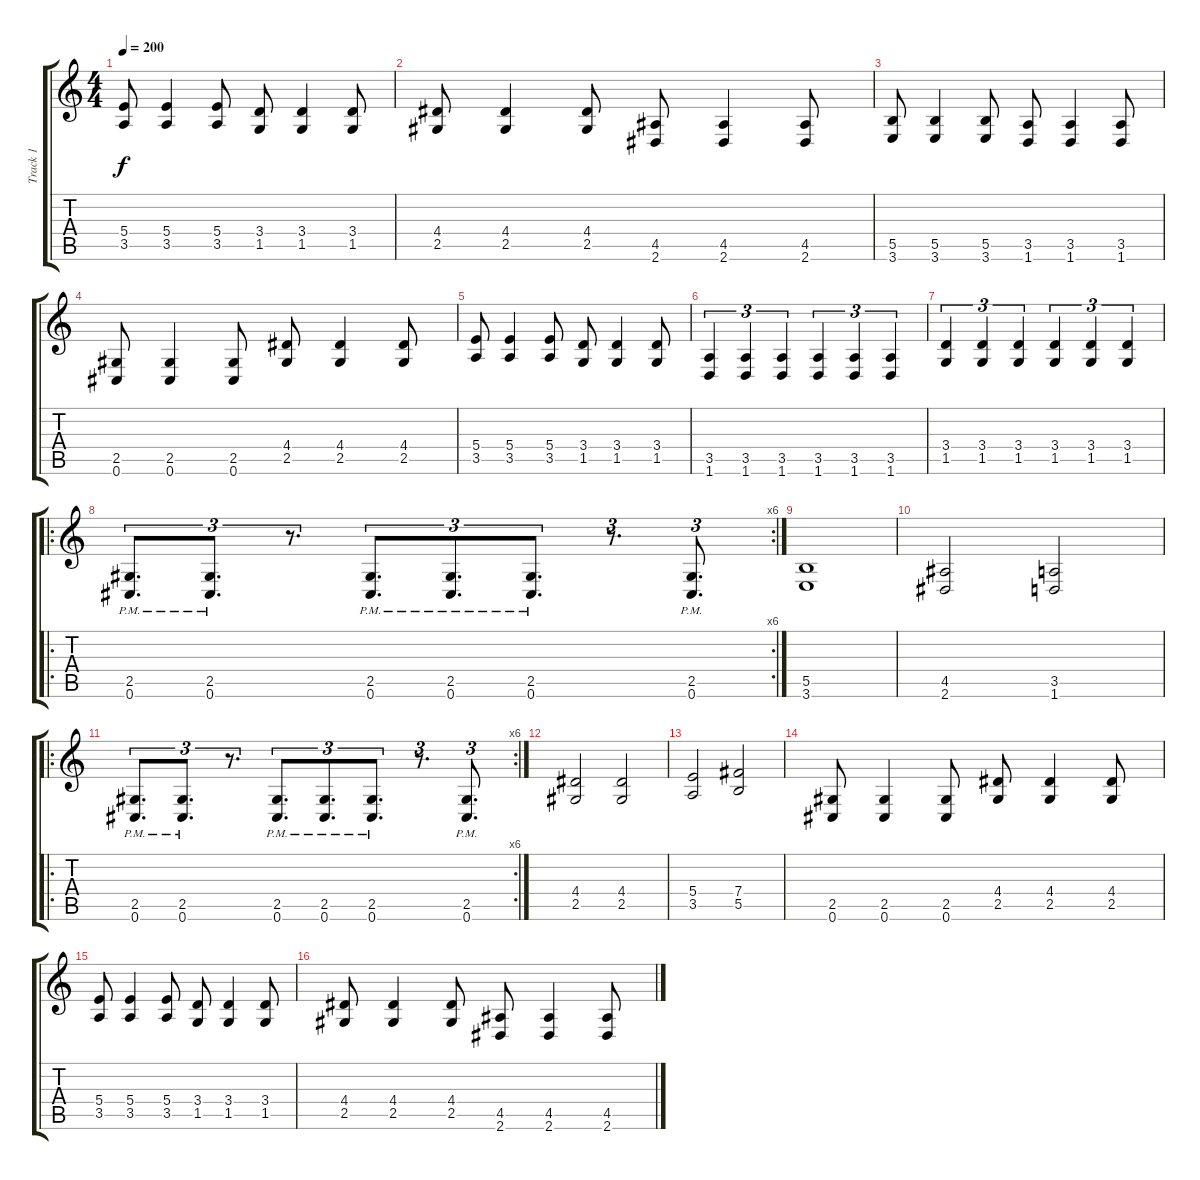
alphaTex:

\track ("Track 1" "Track 1") {instrument distortionguitar}
\staff {score tabs}
\tuning (Db4 Ab3 E3 B2 Gb2 Db2) {hide}
\ts (4 4)
\tempo 200
\clef g2
\ks c
(5.4 3.5).8{dy f} (5.4 3.5).4 (5.4 3.5).8 (3.4 1.5).8 (3.4 1.5).4 (3.4 1.5).8 |
(4.4 2.5).8 (4.4 2.5).4 (4.4 2.5).8 (4.5 2.6).8 (4.5 2.6).4 (4.5 2.6).8 |
(5.5 3.6).8 (5.5 3.6).4 (5.5 3.6).8 (3.5 1.6).8 (3.5 1.6).4 (3.5 1.6).8 |
(2.5 0.6).8 (2.5 0.6).4 (2.5 0.6).8 (4.4 2.5).8 (4.4 2.5).4 (4.4 2.5).8 |
(5.4 3.5).8 (5.4 3.5).4 (5.4 3.5).8 (3.4 1.5).8 (3.4 1.5).4 (3.4 1.5).8 |
(3.5 1.6).4{tu (3 2)} (3.5 1.6).4{tu (3 2)} (3.5 1.6).4{tu (3 2)} (3.5 1.6).4{tu (3 2)} (3.5 1.6).4{tu (3 2)} (3.5 1.6).4{tu (3 2)} |
(3.4 1.5).4{tu (3 2)} (3.4 1.5).4{tu (3 2)} (3.4 1.5).4{tu (3 2)} (3.4 1.5).4{tu (3 2)} (3.4 1.5).4{tu (3 2)} (3.4 1.5).4{tu (3 2)} |
\ro
\rc 6
(2.5 0.6{pm}).8{d tu (3 2)} (2.5 0.6{pm}).8{d tu (3 2)} r.8{d tu (3 2)} (2.5 0.6{pm}).8{d tu (3 2)} (2.5 0.6{pm}).8{d tu (3 2)} (2.5 0.6{pm}).8{d tu (3 2)} r.8{d tu (3 2)} (2.5 0.6{pm}).8{d tu (3 2)} |
(5.5 3.6).1 |
(4.5 2.6).2 (3.5 1.6).2 |
\ro
\rc 6
(2.5 0.6{pm}).8{d tu (3 2)} (2.5 0.6{pm}).8{d tu (3 2)} r.8{d tu (3 2)} (2.5 0.6{pm}).8{d tu (3 2)} (2.5 0.6{pm}).8{d tu (3 2)} (2.5 0.6{pm}).8{d tu (3 2)} r.8{d tu (3 2)} (2.5 0.6{pm}).8{d tu (3 2)} |
(4.4 2.5).2 (4.4 2.5).2 |
(5.4 3.5).2 (7.4 5.5).2 |
(2.5 0.6).8 (2.5 0.6).4 (2.5 0.6).8 (4.4 2.5).8 (4.4 2.5).4 (4.4 2.5).8 |
(5.4 3.5).8 (5.4 3.5).4 (5.4 3.5).8 (3.4 1.5).8 (3.4 1.5).4 (3.4 1.5).8 |
(4.4 2.5).8 (4.4 2.5).4 (4.4 2.5).8 (4.5 2.6).8 (4.5 2.6).4 (4.5 2.6).8
